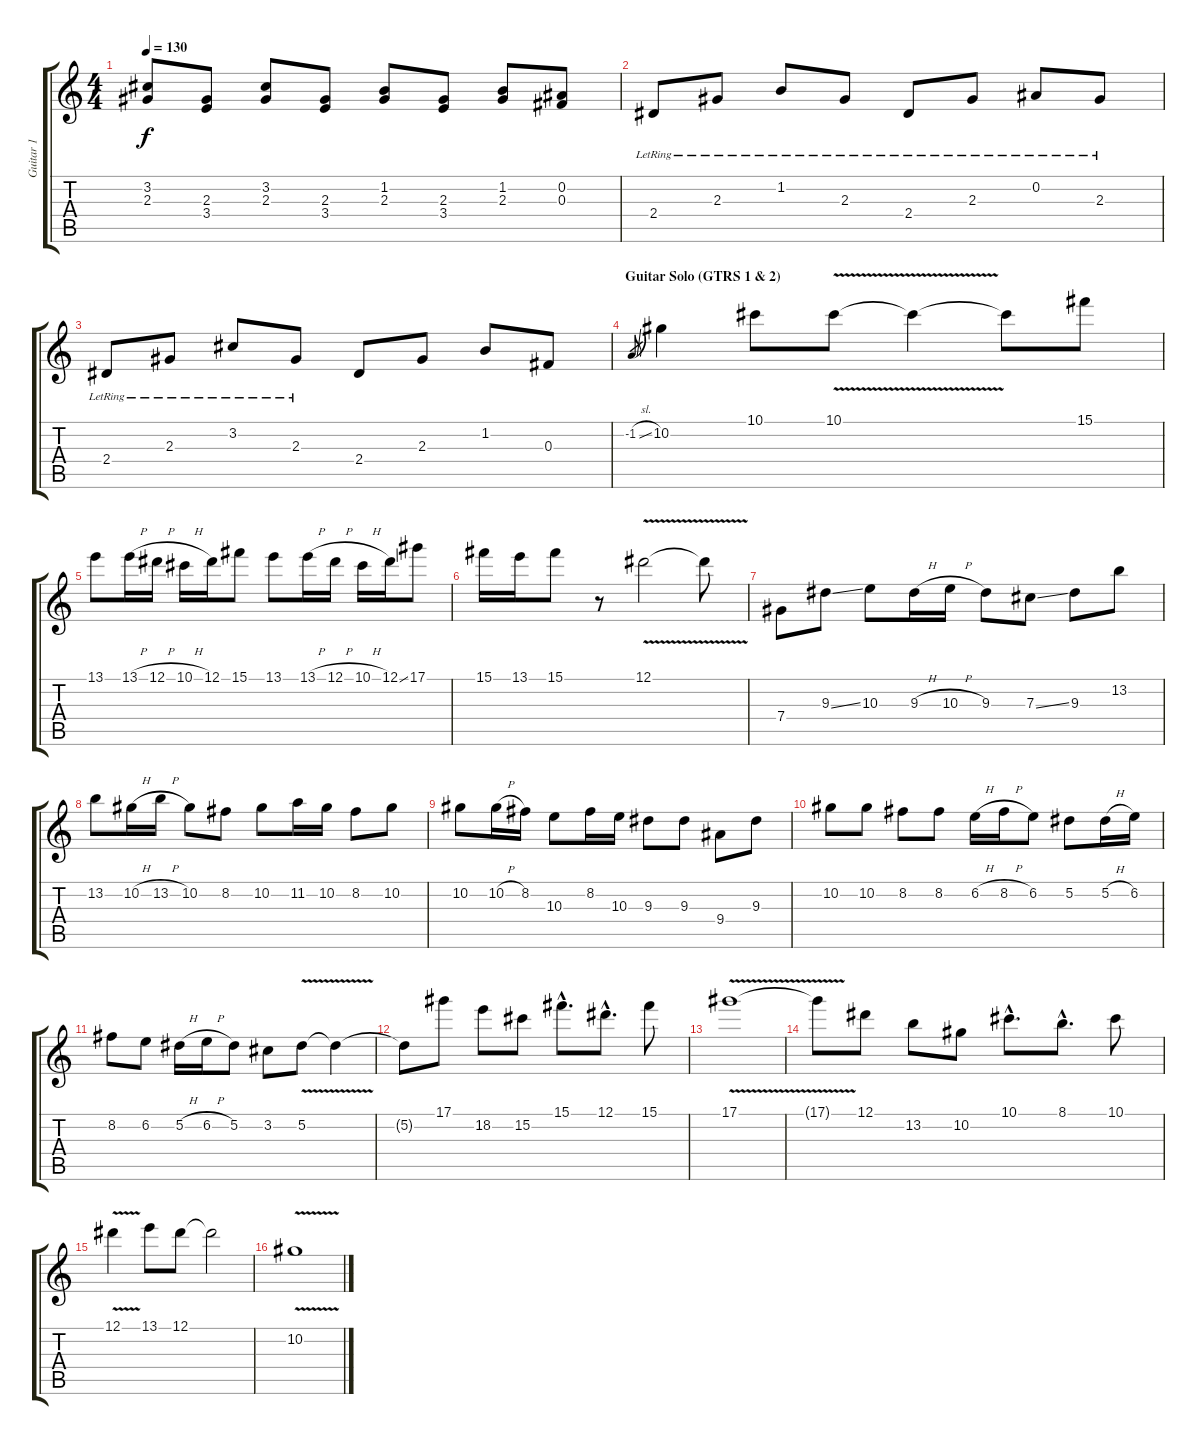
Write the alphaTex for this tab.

\track ("Guitar 1" "Guitar 1") {instrument distortionguitar}
\staff {score tabs}
\tuning (Eb4 Bb3 Gb3 Db3 Ab2 Eb2) {hide}
\ts (4 4)
\tempo 130
\clef g2
\ks c
(3.2 2.3).8{dy f} (2.3 3.4).8 (3.2 2.3).8 (2.3 3.4).8 (1.2 2.3).8 (2.3 3.4).8 (1.2 2.3).8 (0.2 0.3).8 |
2.4{lr}.8 2.3{lr}.8 1.2{lr}.8 2.3{lr}.8 2.4{lr}.8 2.3{lr}.8 0.2{lr}.8 2.3{lr}.8 |
2.4{lr}.8 2.3{lr}.8 3.2{lr}.8 2.3{lr}.8 2.4.8 2.3.8 1.2.8 0.3.8 |
\section ("" "Guitar Solo (GTRS 1 & 2)")
-1.2{sl}.8{gr} 10.2.4 10.1.8 10.1{v}.8 10.1{t}.4 10.1{t}.8 15.1.8 |
13.1.8 13.1{h}.16 12.1{h}.16 10.1{h}.16 12.1.16 15.1.8 13.1.8 13.1{h}.16 12.1{h}.16 10.1{h}.16 12.1{ss}.16 17.1.8 |
15.1.16 13.1.16 15.1.8 r.8 12.1{v}.2 12.1{t}.8 |
7.4.8 9.3{ss}.8 10.3.8 9.3{h}.16 10.3{h}.16 9.3.8 7.3{ss}.8 9.3.8 13.2.8 |
13.2.8 10.2{h}.16 13.2{h}.16 10.2.8 8.2.8 10.2.8 11.2.16 10.2.16 8.2.8 10.2.8 |
10.2.8 10.2{h}.16 8.2.16 10.3.8 8.2.16 10.3.16 9.3.8 9.3.8 9.4.8 9.3.8 |
10.2.8 10.2.8 8.2.8 8.2.8 6.2{h}.16 8.2{h}.16 6.2.8 5.2.8 5.2{h}.16 6.2.16 |
8.2.8 6.2.8 5.2{h}.16 6.2{h}.16 5.2.8 3.2.8 5.2{v}.8 5.2{t}.4 |
5.2{t}.8 17.1.8 18.2.8 15.2.8 15.1{hac}.8{d} 12.1{hac}.8{d} 15.1.8 |
17.1{v}.1 |
17.1{t}.8 12.1.8 13.2.8 10.2.8 10.1{hac}.8{d} 8.1{hac}.8{d} 10.1.8 |
12.1{v}.4 13.1.8 12.1.8 12.1{t}.2 |
10.2{v}.1
